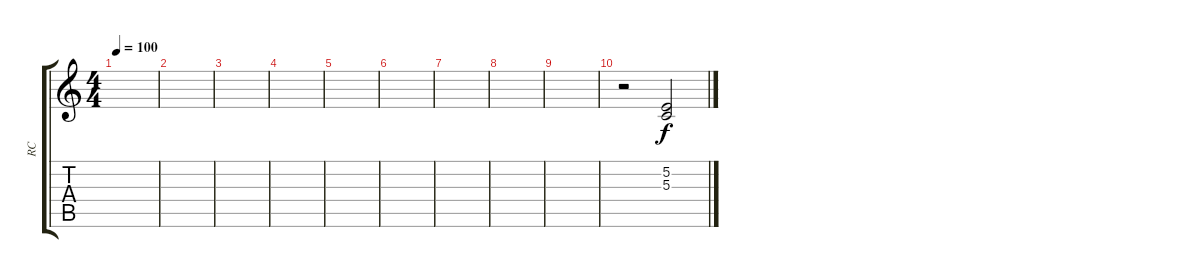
\track ("RC" "RC") {instrument reversecymbal}
\staff {score tabs}
\tuning (E4 B3 G3 D3 A2 E2) {hide}
\ts (4 4)
\tempo 100
\clef g2
\ks c
|
|
|
|
|
|
|
|
|
r.2 (5.2 5.3).2
